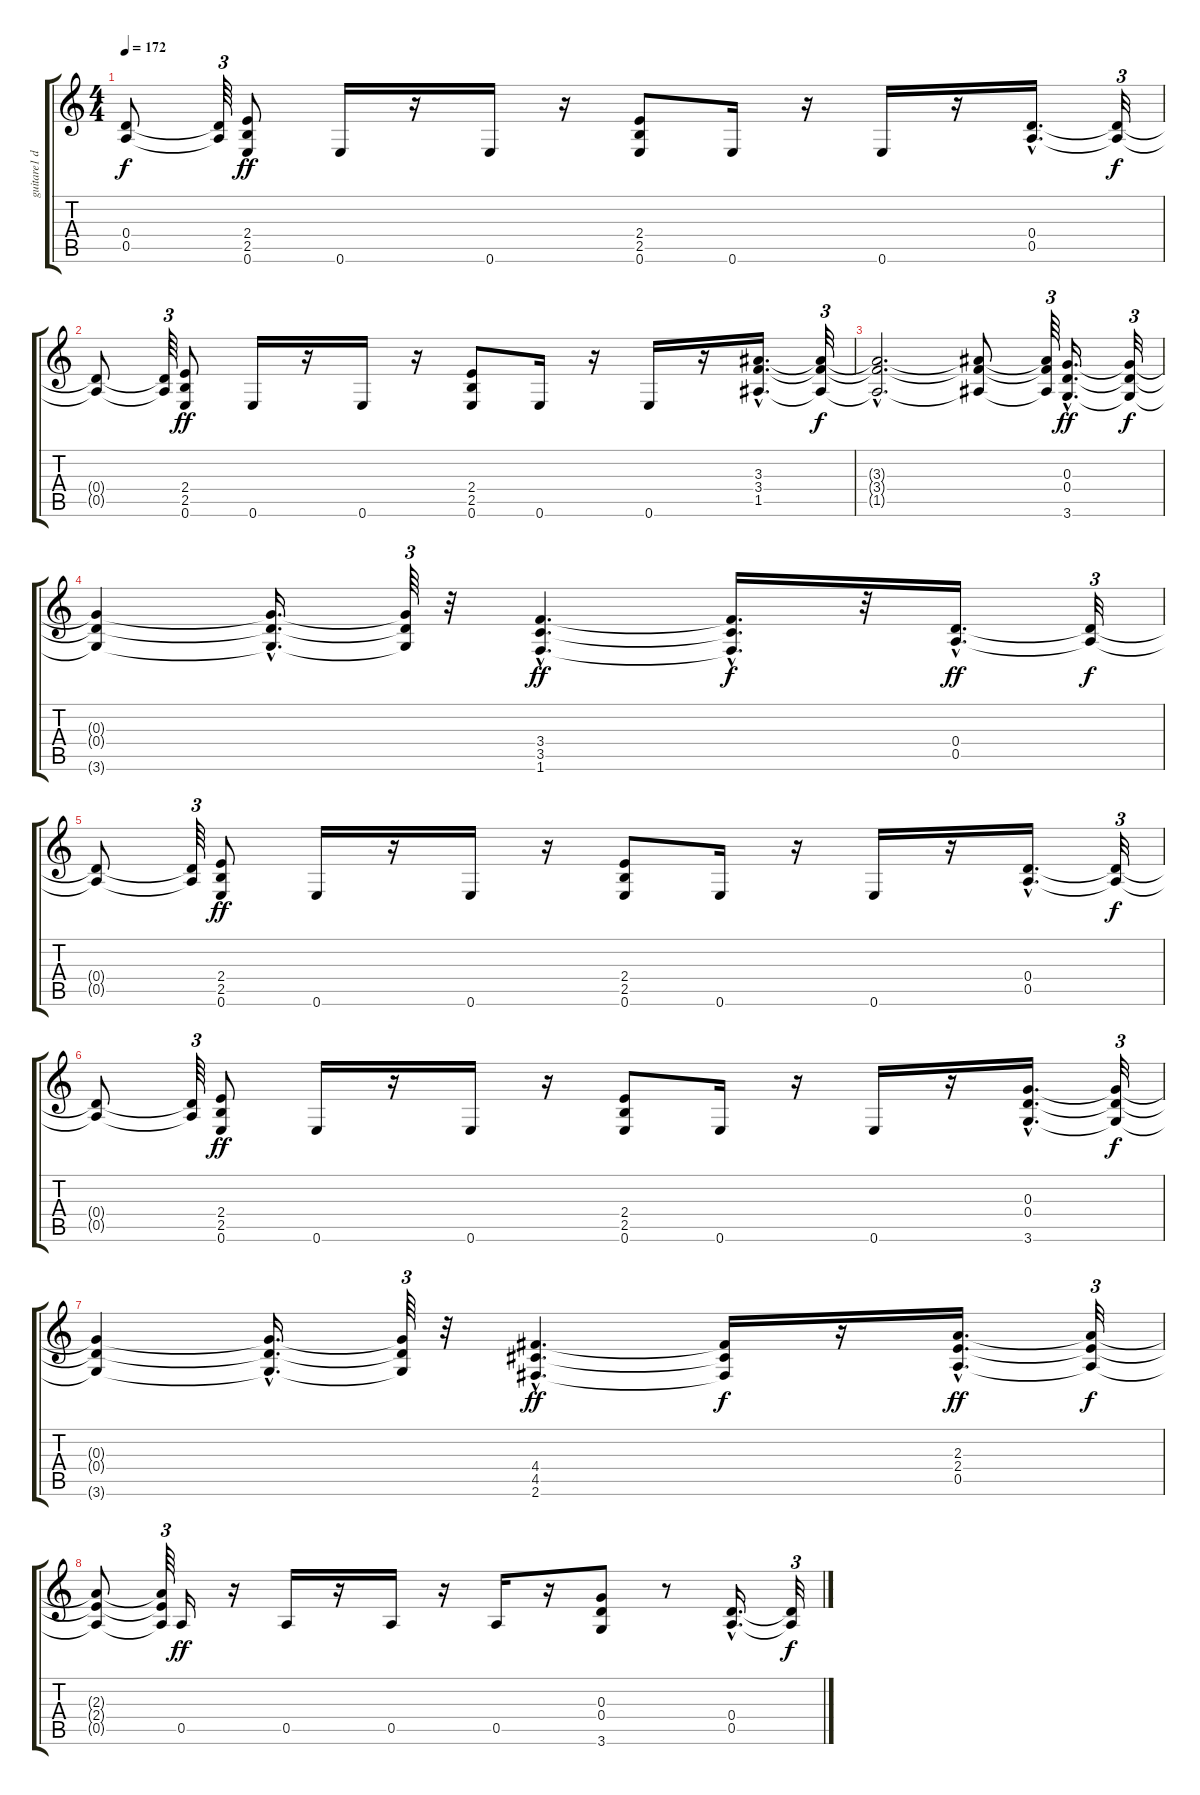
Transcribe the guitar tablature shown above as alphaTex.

\track ("guitare1 disto" "guitare1 d") {instrument distortionguitar}
\staff {score tabs}
\tuning (E4 B3 G3 D3 A2 E2) {hide}
\ts (4 4)
\tempo 172
\clef g2
\ks c
(0.4{t} 0.5{t}).8{dy f} (0.4{t} 0.5{t}).64{tu (3 2)} (2.4 2.5 0.6).8{dy ff} 0.6.16 r.16 0.6.16 r.16 (2.4 2.5 0.6).8 0.6.16 r.16 0.6.16 r.16 (0.4{hac} 0.5{hac}).16{d} (0.4{t} 0.5{t}).32{tu (3 2) dy f} |
(0.4{t} 0.5{t}).8 (0.4{t} 0.5{t}).64{tu (3 2)} (2.4 2.5 0.6).8{dy ff} 0.6.16 r.16 0.6.16 r.16 (2.4 2.5 0.6).8 0.6.16 r.16 0.6.16 r.16 (3.3{hac} 3.4{hac} 1.5{hac}).16{d} (3.3{t} 3.4{t} 1.5{t}).32{tu (3 2) dy f} |
(3.3{hac t} 3.4{hac t} 1.5{hac t}).2{d} (3.3{t} 3.4{t} 1.5{t}).8 (3.3{t} 3.4{t} 1.5{t}).64{tu (3 2)} (0.3{hac} 0.4{hac} 3.6{hac}).16{d dy ff} (0.3{t} 0.4{t} 3.6{t}).32{tu (3 2) dy f} |
(0.3{t} 0.4{t} 3.6{t}).4 (0.3{hac t} 0.4{hac t} 3.6{hac t}).16{d} (0.3{t} 0.4{t} 3.6{t}).64{tu (3 2)} r.32 (3.4{hac} 3.5{hac} 1.6{hac}).4{d dy ff} (3.4{hac t} 3.5{hac t} 1.6{hac t}).16{d dy f} r.32 (0.4{hac} 0.5{hac}).16{d dy ff} (0.4{t} 0.5{t}).32{tu (3 2) dy f} |
(0.4{t} 0.5{t}).8 (0.4{t} 0.5{t}).64{tu (3 2)} (2.4 2.5 0.6).8{dy ff} 0.6.16 r.16 0.6.16 r.16 (2.4 2.5 0.6).8 0.6.16 r.16 0.6.16 r.16 (0.4{hac} 0.5{hac}).16{d} (0.4{t} 0.5{t}).32{tu (3 2) dy f} |
(0.4{t} 0.5{t}).8 (0.4{t} 0.5{t}).64{tu (3 2)} (2.4 2.5 0.6).8{dy ff} 0.6.16 r.16 0.6.16 r.16 (2.4 2.5 0.6).8 0.6.16 r.16 0.6.16 r.16 (0.3{hac} 0.4{hac} 3.6{hac}).16{d} (0.3{t} 0.4{t} 3.6{t}).32{tu (3 2) dy f} |
(0.3{t} 0.4{t} 3.6{t}).4 (0.3{hac t} 0.4{hac t} 3.6{hac t}).16{d} (0.3{t} 0.4{t} 3.6{t}).64{tu (3 2)} r.32 (4.4{hac} 4.5{hac} 2.6{hac}).4{d dy ff} (4.4{t} 4.5{t} 2.6{t}).16{dy f} r.16 (2.3{hac} 2.4{hac} 0.5{hac}).16{d dy ff} (2.3{t} 2.4{t} 0.5{t}).32{tu (3 2) dy f} |
(2.3{t} 2.4{t} 0.5{t}).8 (2.3{t} 2.4{t} 0.5{t}).64{tu (3 2)} 0.5.16{dy ff} r.16 0.5.16 r.16 0.5.16 r.16 0.5.16 r.16 (0.3 0.4 3.6).8 r.8 (0.4{hac} 0.5{hac}).16{d} (0.4{t} 0.5{t}).32{tu (3 2) dy f}
